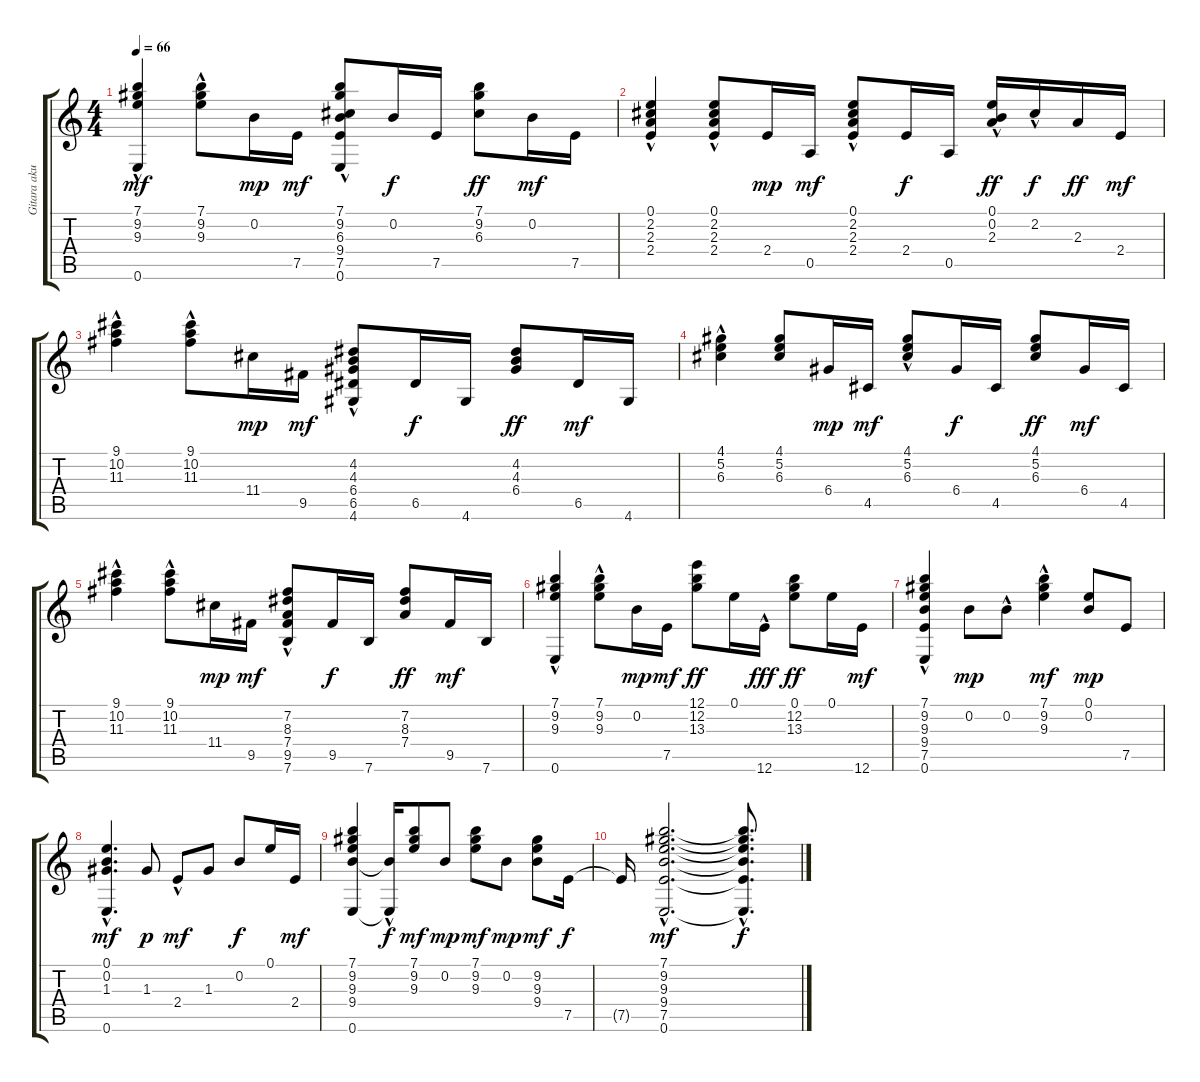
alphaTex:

\track ("Gitara akustyczna" "Gitara aku") {instrument acousticguitarsteel}
\staff {score tabs}
\tuning (E4 B3 G3 D3 A2 E2) {hide}
\ts (4 4)
\tempo 66
\clef g2
\ks c
(7.1{hac} 9.2{hac} 9.3{hac} 0.6).4{dy mf} (7.1{hac} 9.2{hac} 9.3{hac}).8 0.2.16{dy mp} 7.5.16{dy mf} (7.1{hac} 9.2{hac} 6.3{hac} 9.4{hac} 7.5 0.6{hac}).8 0.2.16{dy f} 7.5.16 (7.1 9.2 6.3).8{dy ff} 0.2.16{dy mf} 7.5.16 |
(0.1{hac} 2.2{hac} 2.3{hac} 2.4).4 (0.1{hac} 2.2{hac} 2.3{hac} 2.4).8 2.4.16{dy mp} 0.5.16{dy mf} (0.1{hac} 2.2{hac} 2.3{hac} 2.4).8 2.4.16{dy f} 0.5.16 (0.1 0.2{hac} 2.3{hac}).16{dy ff} 2.2{hac}.16{dy f} 2.3.16{dy ff} 2.4.16{dy mf} |
(9.1{hac} 10.2{hac} 11.3{hac}).4 (9.1 10.2{hac} 11.3{hac}).8 11.4.16{dy mp} 9.5.16{dy mf} (4.2{hac} 4.3{hac} 6.4{hac} 6.5{hac} 4.6).8 6.5.16{dy f} 4.6.16 (4.2 4.3 6.4).8{dy ff} 6.5.16{dy mf} 4.6.16 |
(4.1{hac} 5.2{hac} 6.3{hac}).4 (4.1 5.2 6.3).8 6.4.16{dy mp} 4.5.16{dy mf} (4.1{hac} 5.2{hac} 6.3{hac}).8 6.4.16{dy f} 4.5.16 (4.1 5.2 6.3).8{dy ff} 6.4.16{dy mf} 4.5.16 |
(9.1{hac} 10.2{hac} 11.3{hac}).4 (9.1 10.2{hac} 11.3{hac}).8 11.4.16{dy mp} 9.5.16{dy mf} (7.2{hac} 8.3{hac} 7.4{hac} 9.5{hac} 7.6).8 9.5.16{dy f} 7.6.16 (7.2 8.3 7.4).8{dy ff} 9.5.16{dy mf} 7.6.16 |
(7.1{hac} 9.2{hac} 9.3{hac} 0.6{hac}).4 (7.1 9.2{hac} 9.3{hac}).8 0.2.16{dy mp} 7.5.16{dy mf} (12.1 12.2 13.3).8{dy ff} 0.1.16 12.6{hac}.16{dy fff} (0.1 12.2 13.3).8{dy ff} 0.1.16 12.6.16{dy mf} |
(7.1 9.2 9.3 9.4 7.5{hac} 0.6{hac}).4 0.2.8{dy mp} 0.2{hac}.8 (7.1{hac} 9.2{hac} 9.3).4{dy mf} (0.1 0.2).8{dy mp} 7.5.8 |
(0.1{hac} 0.2{hac} 1.3{hac} 0.6).4{d dy mf} 1.3.8{dy p} 2.4{hac}.8{dy mf} 1.3.8 0.2.8{dy f} 0.1.16 2.4.16{dy mf} |
(7.1 9.2 9.3 9.4 0.6).4 (9.4{t} 0.6{hac t}).16{dy f} (7.1 9.2 9.3).8{dy mf} 0.2.8{dy mp} (7.1 9.2 9.3).8{dy mf} 0.2.8{dy mp} (9.2 9.3 9.4).8{dy mf} 7.5.16{dy f} |
7.5{t}.16 (7.1{hac} 9.2{hac} 9.3{hac} 9.4{hac} 7.5{hac} 0.6{hac}).2{d dy mf} (7.1{hac t} 9.2{hac t} 9.3{hac t} 9.4{hac t} 7.5{hac t} 0.6{hac t}).8{d dy f}
